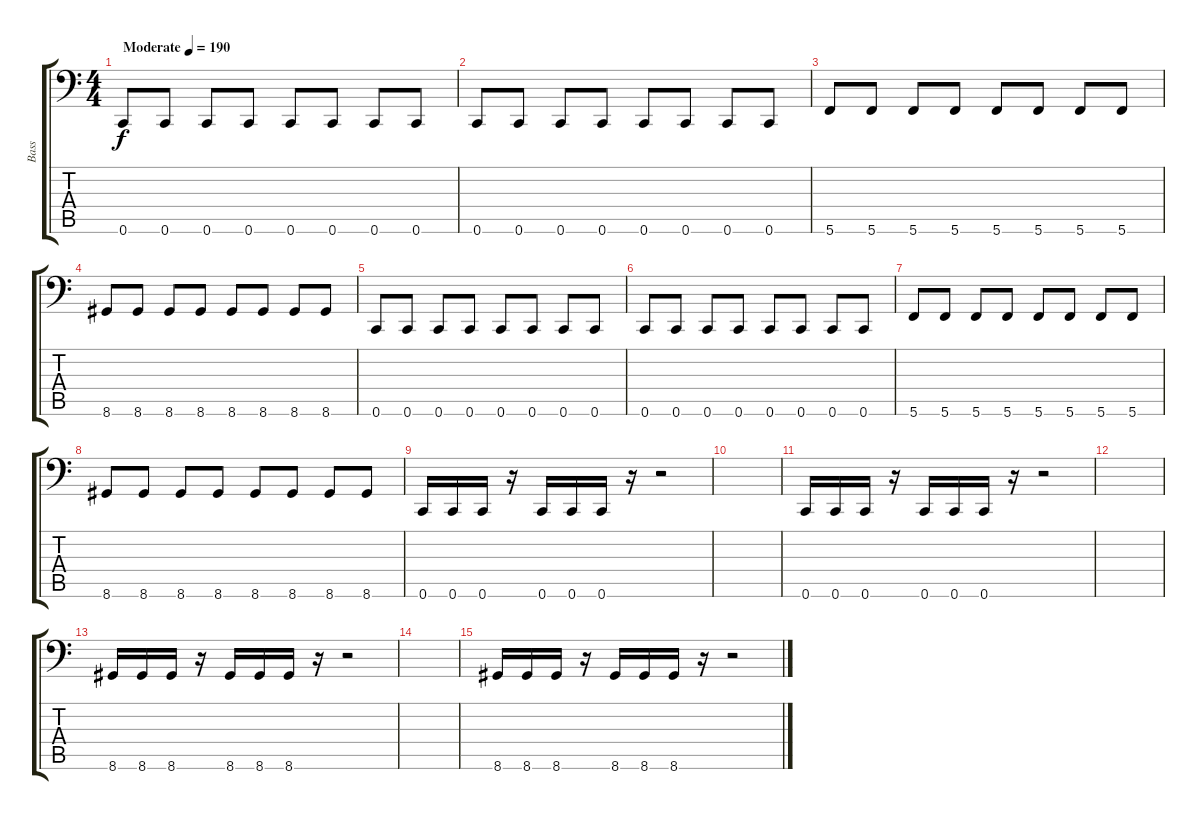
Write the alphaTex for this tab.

\track ("Bass" "Bass") {instrument electricbasspick}
\staff {score tabs}
\tuning (D3 A2 F2 C2 G1 C1) {hide}
\ts (4 4)
\tempo (190 "Moderate")
\clef f4
\ks c
0.6.8{dy f instrument electricbasspick} 0.6.8 0.6.8 0.6.8 0.6.8 0.6.8 0.6.8 0.6.8 |
0.6.8 0.6.8 0.6.8 0.6.8 0.6.8 0.6.8 0.6.8 0.6.8 |
5.6.8 5.6.8 5.6.8 5.6.8 5.6.8 5.6.8 5.6.8 5.6.8 |
8.6.8 8.6.8 8.6.8 8.6.8 8.6.8 8.6.8 8.6.8 8.6.8 |
0.6.8 0.6.8 0.6.8 0.6.8 0.6.8 0.6.8 0.6.8 0.6.8 |
0.6.8 0.6.8 0.6.8 0.6.8 0.6.8 0.6.8 0.6.8 0.6.8 |
5.6.8 5.6.8 5.6.8 5.6.8 5.6.8 5.6.8 5.6.8 5.6.8 |
8.6.8 8.6.8 8.6.8 8.6.8 8.6.8 8.6.8 8.6.8 8.6.8 |
0.6.16 0.6.16 0.6.16 r.16 0.6.16 0.6.16 0.6.16 r.16 r.2 |
|
0.6.16 0.6.16 0.6.16 r.16 0.6.16 0.6.16 0.6.16 r.16 r.2 |
|
8.6.16 8.6.16 8.6.16 r.16 8.6.16 8.6.16 8.6.16 r.16 r.2 |
|
8.6.16 8.6.16 8.6.16 r.16 8.6.16 8.6.16 8.6.16 r.16 r.2
